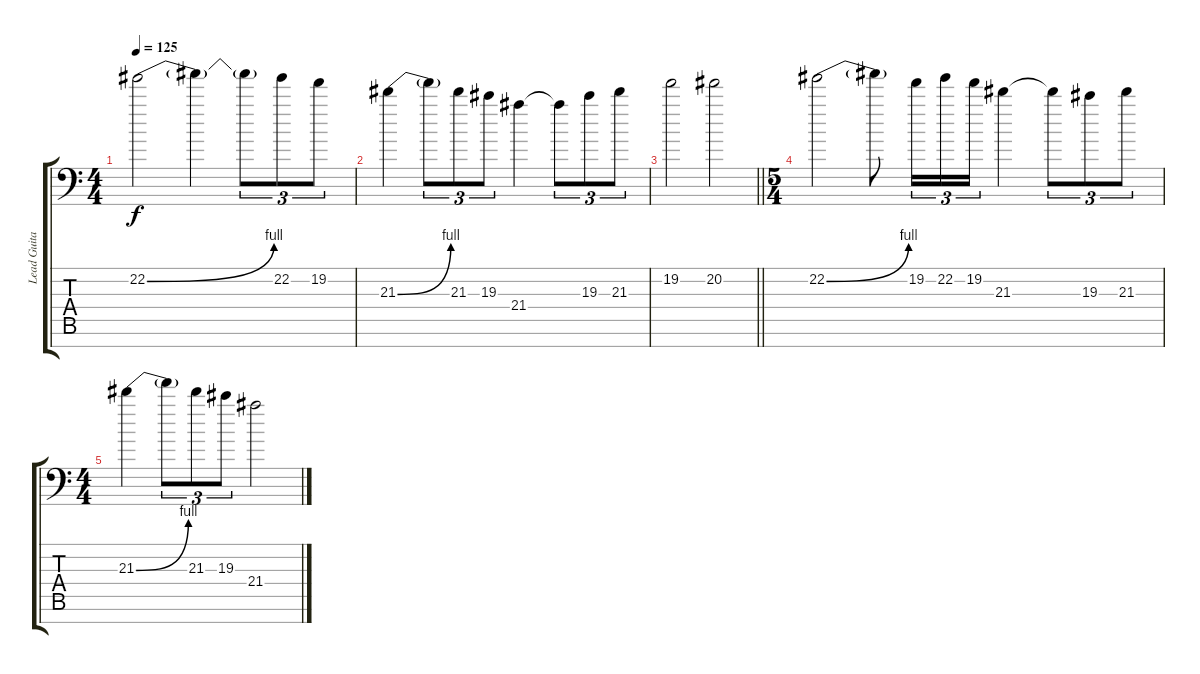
\track ("Lead Guitar" "Lead Guita") {instrument overdrivenguitar}
\staff {score tabs}
\tuning (Eb4 Bb3 Gb3 Db3 Ab2 Eb2 Bb1) {hide}
\ts (4 4)
\tempo 125
\clef f4
\ks c
22.2{be (bend 0 0 60 4)}.2{dy f} 22.2{t}.4 22.2{t}.8{tu (3 2)} 22.2.8{tu (3 2)} 19.2.8{tu (3 2)} |
21.3{be (bend 0 0 60 4)}.4 21.3{t}.8{tu (3 2)} 21.3.8{tu (3 2)} 19.3.8{tu (3 2)} 21.4.4 21.4{t}.8{tu (3 2)} 19.3.8{tu (3 2)} 21.3.8{tu (3 2)} |
\barLineRight lightlight
19.2.2 20.2.2 |
\ts (5 4)
22.2{be (bend 0 0 60 4)}.2 22.2{t}.8 19.2.16{tu (3 2)} 22.2.16{tu (3 2)} 19.2.16{tu (3 2)} 21.3.4 21.3{t}.8{tu (3 2)} 19.3.8{tu (3 2)} 21.3.8{tu (3 2)} |
\ts (4 4)
21.3{be (bend 0 0 60 4)}.4 21.3{t}.8{tu (3 2)} 21.3.8{tu (3 2)} 19.3.8{tu (3 2)} 21.4.2
